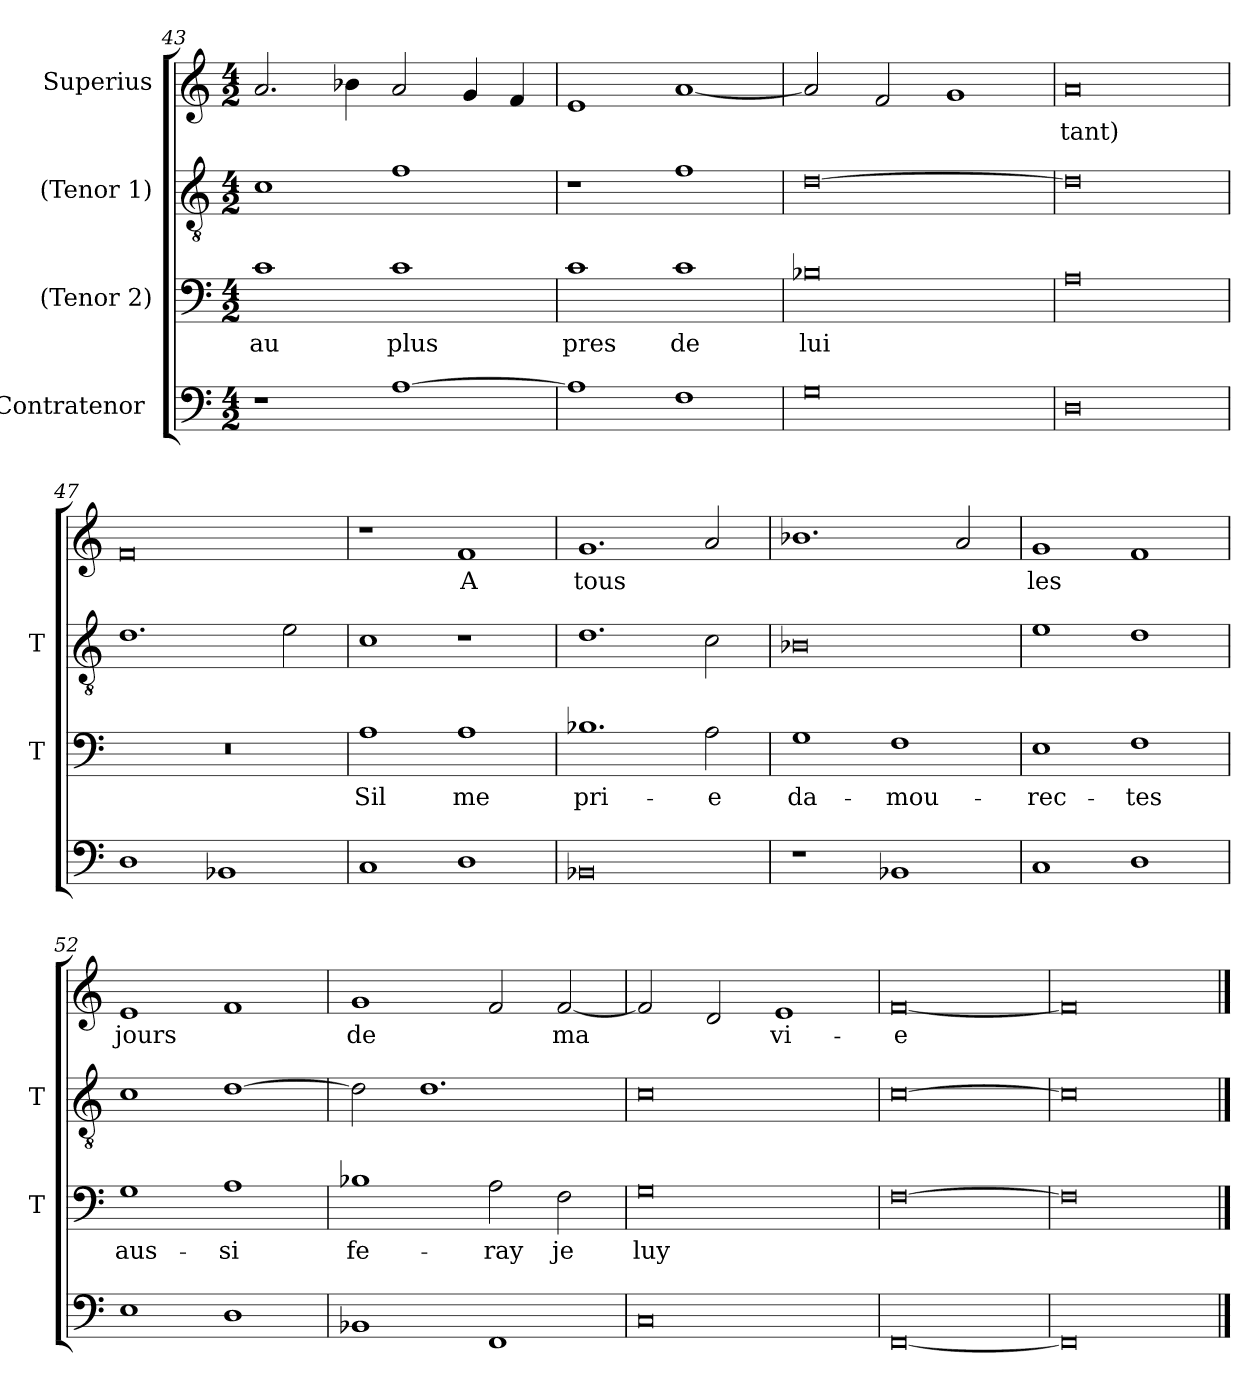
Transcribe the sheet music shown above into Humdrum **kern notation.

**kern	**kern	**text	**kern	**kern	**text
*part4	*part3	*part3	*part2	*part1	*part1
*staff4	*staff3	*staff3	*staff2	*staff1	*staff1
*I"Contratenor 	*I"(Tenor 2)	*	*I"(Tenor 1)	*I"Superius	*
*	*I'T	*	*I'T	*	*
*clefF4	*clefF4	*	*clefGv2	*clefG2	*
*M4/2	*M4/2	*	*M4/2	*M4/2	*
=43	=43	=43	=43	=43	=43
1r	1c	-au	1c	2.a	.
.	.	.	.	4b-X	.
[1A	1c	-plus	1f	2a	.
.	.	.	.	4g	.
.	.	.	.	4f	.
=44	=44	=44	=44	=44	=44
1A]	1c	-pres	1r	1e	.
1F	1c	-de	1f	[1a	.
=45	=45	=45	=45	=45	=45
0G	0B-X	-lui	[0d	2a]	.
.	.	.	.	2f	.
.	.	.	.	1g	.
=46	=46	=46	=46	=46	=46
0D	0A	.	0d]	0a	-tant)
=47	=47	=47	=47	=47	=47
1D	0r	.	1.d	0f	.
1BB-X	.	.	.	.	.
.	.	.	2e	.	.
=48	=48	=48	=48	=48	=48
1C	1A	-Sil	1c	1r	.
1D	1A	-me	1r	1f	-A
=49	=49	=49	=49	=49	=49
0BB-X	1.B-X	pri-	1.d	1.g	-tous
.	2A	-e	2c	2a	.
=50	=50	=50	=50	=50	=50
1r	1G	da-	0B-X	1.b-X	.
1BB-X	1F	-mou-	.	.	.
.	.	.	.	2a	.
=51	=51	=51	=51	=51	=51
1C	1E	-rec-	1e	1g	-les
1D	1F	-tes	1d	1f	.
=52	=52	=52	=52	=52	=52
1E	1G	aus-	1c	1e	-jours
1D	1A	-si	[1d	1f	.
=53	=53	=53	=53	=53	=53
1BB-X	1B-X	fe-	2d]	1g	-de
.	.	.	1.d	.	.
1FF	2A	-ray	.	2f	.
.	2F	-je	.	[2f	-ma
=54	=54	=54	=54	=54	=54
0C	0G	-luy	0c	2f]	.
.	.	.	.	2d	.
.	.	.	.	1e	vi-
=55	=55	=55	=55	=55	=55
[0FF	[0F	.	[0c	[0f	-e
=56	=56	=56	=56	=56	=56
0FF]	0F]	.	0c]	0f]	.
==	==	==	==	==	==
*-	*-	*-	*-	*-	*-
